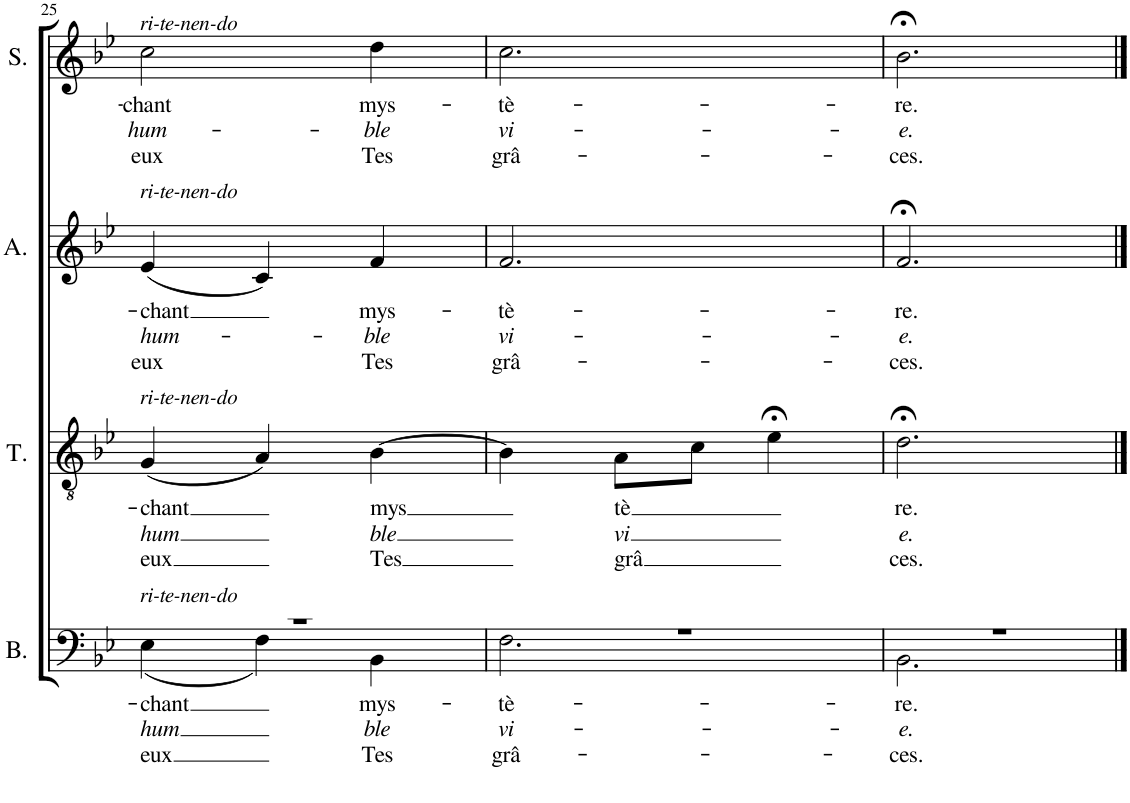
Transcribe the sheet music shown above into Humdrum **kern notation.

**kern	**text	**text	**text	**kern	**text	**text	**text	**kern	**text	**text	**text	**kern	**text	**text	**text
*part4	*part4	*part4	*part4	*part3	*part3	*part3	*part3	*part2	*part2	*part2	*part2	*part1	*part1	*part1	*part1
*staff4	*staff4	*staff4	*staff4	*staff3	*staff3	*staff3	*staff3	*staff2	*staff2	*staff2	*staff2	*staff1	*staff1	*staff1	*staff1
*I"Basse	*	*	*	*I"Ténor	*	*	*	*I"Alto	*	*	*	*I"Soprane	*	*	*
*I'B.	*	*	*	*I'T.	*	*	*	*I'A.	*	*	*	*I'S.	*	*	*
!!LO:PB:g=z
*clefF4	*	*	*	*clefGv2	*	*	*	*clefG2	*	*	*	*clefG2	*	*	*
*k[b-e-]	*	*	*	*k[b-e-]	*	*	*	*k[b-e-]	*	*	*	*k[b-e-]	*	*	*
*M3/4	*	*	*	*M3/4	*	*	*	*M3/4	*	*	*	*M3/4	*	*	*
=25	=25	=25	=25	=25	=25	=25	=25	=25	=25	=25	=25	=25	=25	=25	=25
*^	*	*	*	*	*	*	*	*	*	*	*	*	*	*	*
!	!	!	!	!	!	!	!	!	!	!	!	!	!LO:TX:a:i:t=ri-te-nen-do	!	!	!
!	!	!	!	!	!	!	!	!	!LO:TX:a:i:t=ri-te-nen-do	!	!	!	!	!	!	!
!	!	!	!	!	!LO:TX:a:i:t=ri-te-nen-do	!	!	!	!	!	!	!	!	!	!	!
!LO:TX:a:i:t=ri-te-nen-do	!	!	!	!	!	!	!	!	!	!	!	!	!	!	!	!
!	!	!LO:LY:b	!LO:LY:b	!LO:LY:b	!	!LO:LY:b	!LO:LY:b	!LO:LY:b	!	!LO:LY:b	!LO:LY:b	!LO:LY:b	!	!LO:LY:b	!LO:LY:b	!LO:LY:b
2.r	(4E-\	-chant	hum	eux	(4G/	-chant	hum	eux	(4e-/	-chant	hum-	eux	2cc\	-chant	hum-	eux
.	4F\)	.	.	.	4A/)	.	.	.	4c/)	.	.	.	.	.	.	.
!	!	!LO:LY:b	!LO:LY:b	!LO:LY:b	!	!LO:LY:b	!LO:LY:b	!LO:LY:b	!	!LO:LY:b	!LO:LY:b	!LO:LY:b	!	!LO:LY:b	!LO:LY:b	!LO:LY:b
.	4BB-\	mys-	ble	Tes	[4B-\	mys	ble	Tes	4f/	mys-	-ble	Tes	4dd\	mys-	-ble	Tes
=26	=26	=26	=26	=26	=26	=26	=26	=26	=26	=26	=26	=26	=26	=26	=26	=26
!	!	!LO:LY:b	!LO:LY:b	!LO:LY:b	!	!	!	!	!	!LO:LY:b	!LO:LY:b	!LO:LY:b	!	!LO:LY:b	!LO:LY:b	!LO:LY:b
2.r	2.F\	-tè-	vi-	grâ-	4B-\]	.	.	.	2.f/	-tè-	vi-	grâ-	2.cc\	-tè-	vi-	grâ-
!	!	!	!	!	!	!LO:LY:b	!LO:LY:b	!LO:LY:b	!	!	!	!	!	!	!	!
.	.	.	.	.	8A\L	tè	vi	grâ	.	.	.	.	.	.	.	.
.	.	.	.	.	8c\J	.	.	.	.	.	.	.	.	.	.	.
.	.	.	.	.	4e-;<\	.	.	.	.	.	.	.	.	.	.	.
=27	=27	=27	=27	=27	=27	=27	=27	=27	=27	=27	=27	=27	=27	=27	=27	=27
!	!	!LO:LY:b	!LO:LY:b	!LO:LY:b	!	!LO:LY:b	!LO:LY:b	!LO:LY:b	!	!LO:LY:b	!LO:LY:b	!LO:LY:b	!	!LO:LY:b	!LO:LY:b	!LO:LY:b
2.r	2.BB-\	-re.	-e.	-ces.	2.d;<\	re.	e.	ces.	2.f;</	-re.	-e.	-ces.	2.b-;<\	-re.	-e.	-ces.
*v	*v	*	*	*	*	*	*	*	*	*	*	*	*	*	*	*
==	==	==	==	==	==	==	==	==	==	==	==	==	==	==	==
*-	*-	*-	*-	*-	*-	*-	*-	*-	*-	*-	*-	*-	*-	*-	*-
